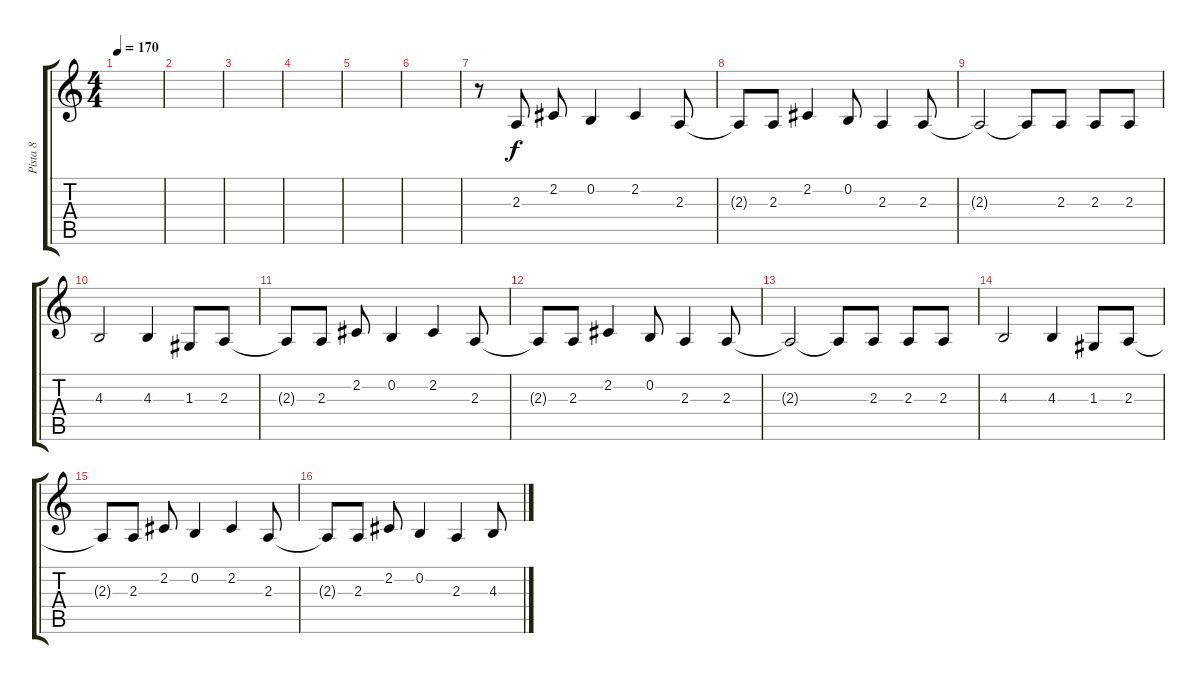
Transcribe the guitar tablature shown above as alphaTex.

\track ("Pista 8" "Pista 8") {mute instrument electricgrandpiano}
\staff {score tabs}
\tuning (E4 B3 G3 D3 A2 E2) {hide}
\ts (4 4)
\tempo 170
\clef g2
\ks c
|
|
|
|
|
|
r.8 2.3.8 2.2.8 0.2.4 2.2.4 2.3.8 |
2.3{t}.8 2.3.8 2.2.4 0.2.8 2.3.4 2.3.8 |
2.3{t}.2 2.3{t}.8 2.3.8 2.3.8 2.3.8 |
4.3.2 4.3.4 1.3.8 2.3.8 |
2.3{t}.8 2.3.8 2.2.8 0.2.4 2.2.4 2.3.8 |
2.3{t}.8 2.3.8 2.2.4 0.2.8 2.3.4 2.3.8 |
2.3{t}.2 2.3{t}.8 2.3.8 2.3.8 2.3.8 |
4.3.2 4.3.4 1.3.8 2.3.8 |
2.3{t}.8 2.3.8 2.2.8 0.2.4 2.2.4 2.3.8 |
2.3{t}.8 2.3.8 2.2.8 0.2.4 2.3.4 4.3.8
